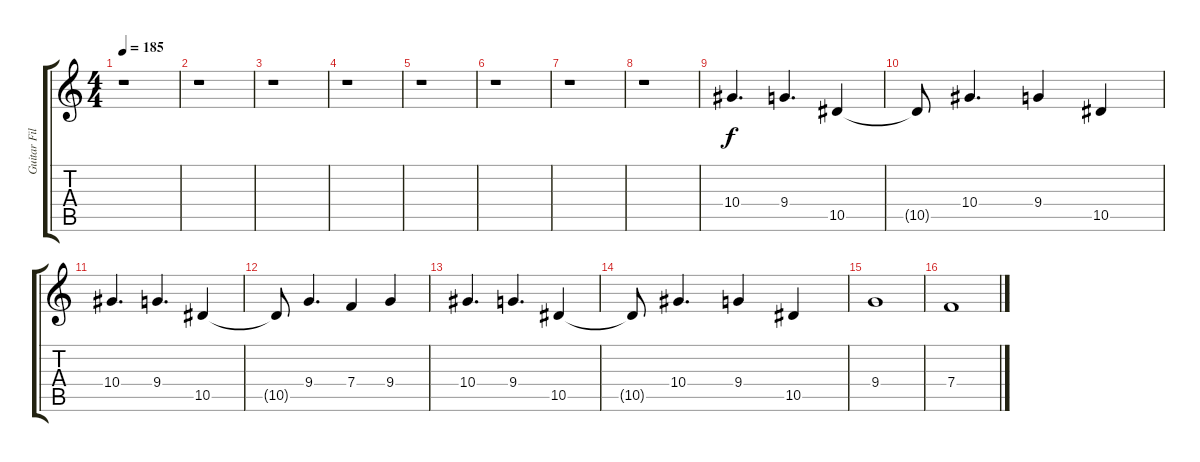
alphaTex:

\track ("Guitar Fills and Solo" "Guitar Fil") {instrument distortionguitar}
\staff {score tabs}
\tuning (C4 G3 Eb3 Bb2 F2 C2) {hide}
\ts (4 4)
\tempo 185
\clef g2
\ks c
r.1{dy f} |
r.1 |
r.1 |
r.1 |
r.1 |
r.1 |
r.1 |
r.1 |
10.4.4{d volume 14 instrument distortionguitar} 9.4.4{d} 10.5.4 |
10.5{t}.8 10.4.4{d} 9.4.4 10.5.4 |
10.4.4{d} 9.4.4{d} 10.5.4 |
10.5{t}.8 9.4.4{d} 7.4.4 9.4.4 |
10.4.4{d} 9.4.4{d} 10.5.4 |
10.5{t}.8 10.4.4{d} 9.4.4 10.5.4 |
9.4.1 |
7.4.1
